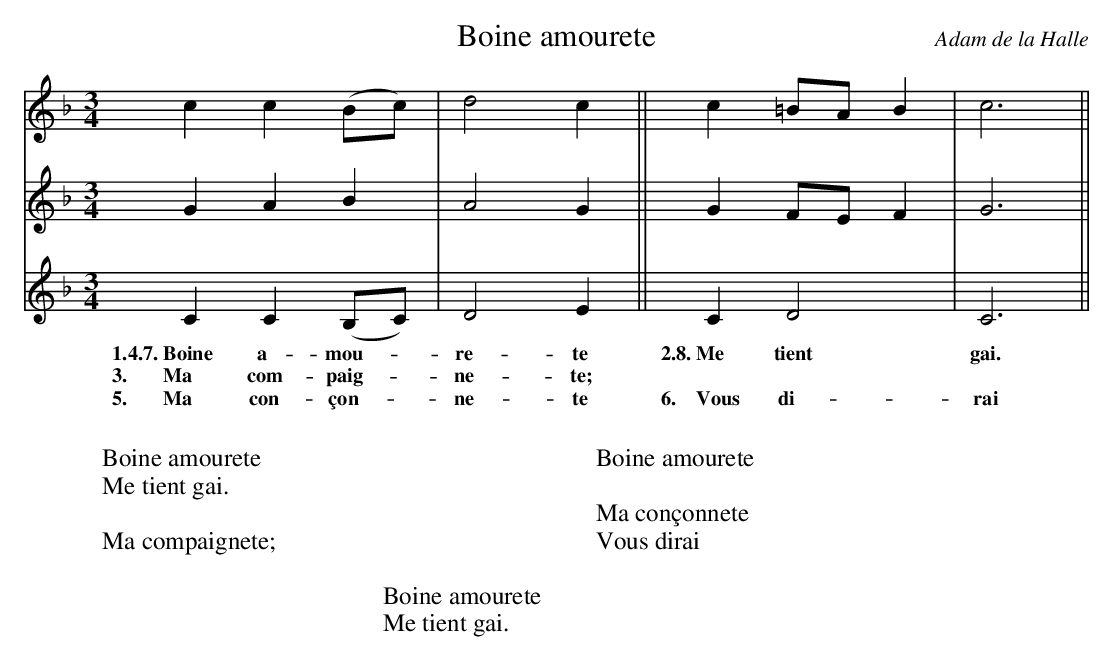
X:1
T:Boine amourete
C:Adam de la Halle
M:3/4
L:1/4
Q:1/4=150
K:Cmix
V:1 clef=treble
V:2 clef=treble
V:3 clef=treble
[V:1] c c (B/2c/2) | d2 c || c =B/2A/2 B | c3 ||
[V:2] G A B | A2 G || G F/2E/2 F | G3 ||
[V:3] C C (B,/2C/2)| D2 E || C D2 | C3||
w:1.4.7.~Boine a-        mou-*    re- te  2.8.~Me     tient      gai.
w:3.~~~~~~~Ma  com-       paig-*   ne- te;      ~       ~          ~
w:5.~~~~~~~Ma  con-       çon-*    ne- te 6.~~~~Vous    di-       rai
W:
W:Boine amourete  % A simple infatuation
W:Me tient gai.   % keeps me gay.
W:
W:Ma compaignete; % My sweet companion;
W:
W:
W:Boine amourete
W:
W:Ma conçonnete   % My little song
W:Vous dirai      % I'll tell to you
W:
W:Boine amourete
W:Me tient gai.
